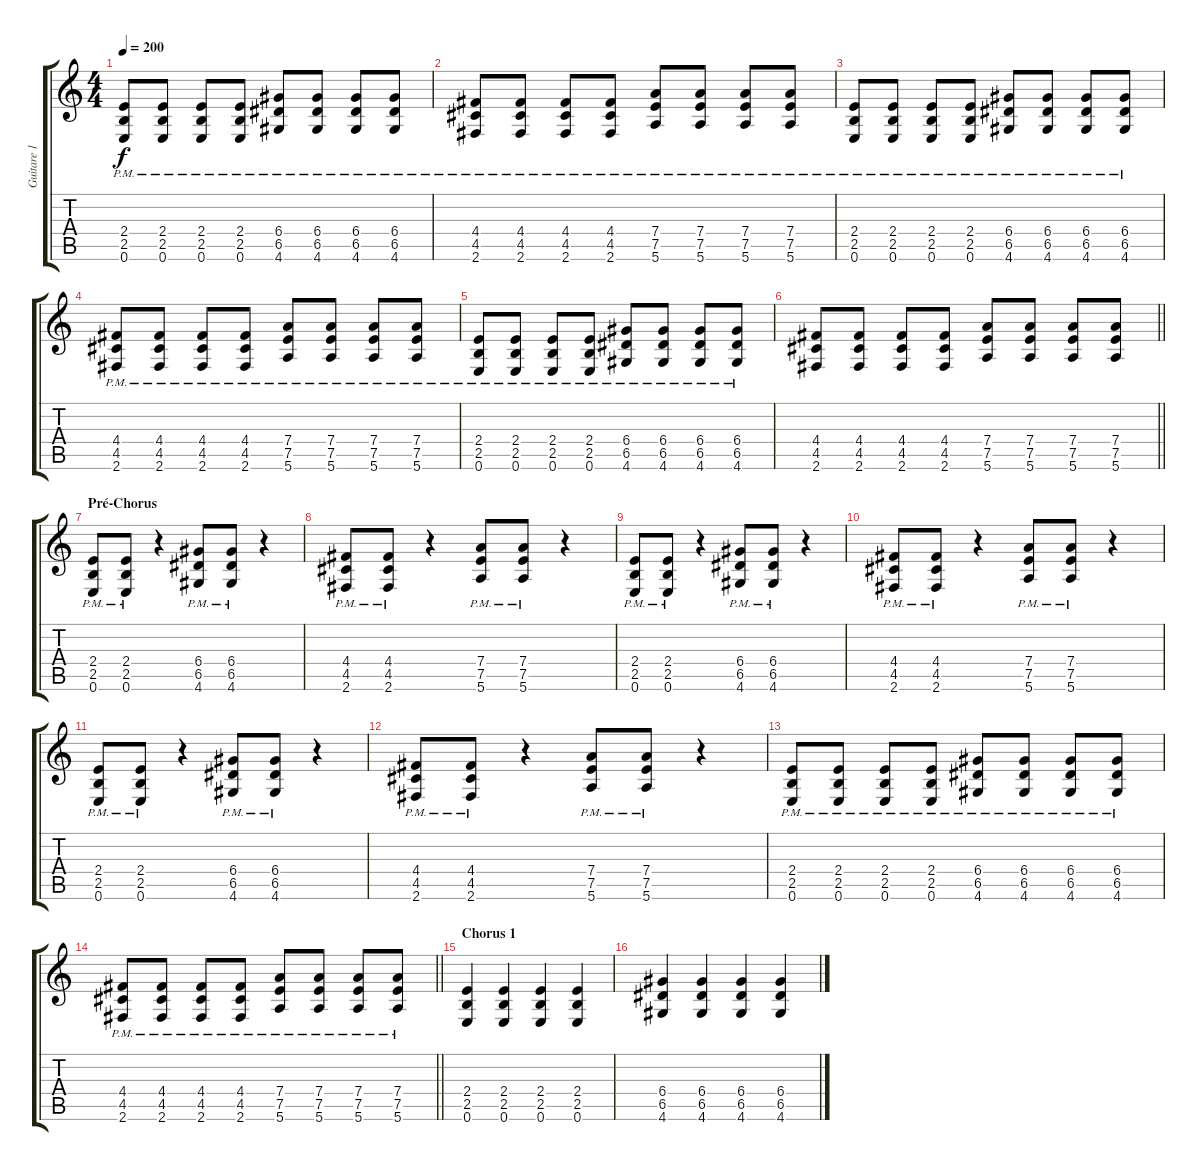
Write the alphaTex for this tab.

\track ("Guitare 1" "Guitare 1") {instrument overdrivenguitar}
\staff {score tabs}
\tuning (E4 B3 G3 D3 A2 E2) {hide}
\ts (4 4)
\tempo 200
\clef g2
\ks c
(2.4{pm} 2.5{pm} 0.6{pm}).8{dy f} (2.4{pm} 2.5{pm} 0.6{pm}).8 (2.4{pm} 2.5{pm} 0.6{pm}).8 (2.4{pm} 2.5{pm} 0.6{pm}).8 (6.4{pm} 6.5{pm} 4.6{pm}).8 (6.4{pm} 6.5{pm} 4.6{pm}).8 (6.4{pm} 6.5{pm} 4.6{pm}).8 (6.4{pm} 6.5{pm} 4.6{pm}).8 |
(4.4{pm} 4.5{pm} 2.6{pm}).8 (4.4{pm} 4.5{pm} 2.6{pm}).8 (4.4{pm} 4.5{pm} 2.6{pm}).8 (4.4{pm} 4.5{pm} 2.6{pm}).8 (7.4{pm} 7.5{pm} 5.6{pm}).8 (7.4{pm} 7.5{pm} 5.6{pm}).8 (7.4{pm} 7.5{pm} 5.6{pm}).8 (7.4{pm} 7.5{pm} 5.6{pm}).8 |
(2.4{pm} 2.5{pm} 0.6{pm}).8 (2.4{pm} 2.5{pm} 0.6{pm}).8 (2.4{pm} 2.5{pm} 0.6{pm}).8 (2.4{pm} 2.5{pm} 0.6{pm}).8 (6.4{pm} 6.5{pm} 4.6{pm}).8 (6.4{pm} 6.5{pm} 4.6{pm}).8 (6.4{pm} 6.5{pm} 4.6{pm}).8 (6.4{pm} 6.5{pm} 4.6{pm}).8 |
(4.4{pm} 4.5{pm} 2.6{pm}).8 (4.4{pm} 4.5{pm} 2.6{pm}).8 (4.4{pm} 4.5{pm} 2.6{pm}).8 (4.4{pm} 4.5{pm} 2.6{pm}).8 (7.4{pm} 7.5{pm} 5.6{pm}).8 (7.4{pm} 7.5{pm} 5.6{pm}).8 (7.4{pm} 7.5{pm} 5.6{pm}).8 (7.4{pm} 7.5{pm} 5.6{pm}).8 |
(2.4{pm} 2.5{pm} 0.6{pm}).8 (2.4{pm} 2.5{pm} 0.6{pm}).8 (2.4{pm} 2.5{pm} 0.6{pm}).8 (2.4{pm} 2.5{pm} 0.6{pm}).8 (6.4{pm} 6.5{pm} 4.6{pm}).8 (6.4{pm} 6.5{pm} 4.6{pm}).8 (6.4{pm} 6.5{pm} 4.6{pm}).8 (6.4{pm} 6.5{pm} 4.6{pm}).8 |
\barLineRight lightlight
(4.4 4.5 2.6).8 (4.4 4.5 2.6).8 (4.4 4.5 2.6).8 (4.4 4.5 2.6).8 (7.4 7.5 5.6).8 (7.4 7.5 5.6).8 (7.4 7.5 5.6).8 (7.4 7.5 5.6).8 |
\section ("" "Pré-Chorus")
(2.4{pm} 2.5{pm} 0.6{pm}).8 (2.4{pm} 2.5{pm} 0.6{pm}).8 r.4 (6.4{pm} 6.5{pm} 4.6{pm}).8 (6.4{pm} 6.5{pm} 4.6{pm}).8 r.4 |
(4.4{pm} 4.5{pm} 2.6{pm}).8 (4.4{pm} 4.5{pm} 2.6{pm}).8 r.4 (7.4{pm} 7.5{pm} 5.6{pm}).8 (7.4{pm} 7.5{pm} 5.6{pm}).8 r.4 |
(2.4{pm} 2.5{pm} 0.6{pm}).8 (2.4{pm} 2.5{pm} 0.6{pm}).8 r.4 (6.4{pm} 6.5{pm} 4.6{pm}).8 (6.4{pm} 6.5{pm} 4.6{pm}).8 r.4 |
(4.4{pm} 4.5{pm} 2.6{pm}).8 (4.4{pm} 4.5{pm} 2.6{pm}).8 r.4 (7.4{pm} 7.5{pm} 5.6{pm}).8 (7.4{pm} 7.5{pm} 5.6{pm}).8 r.4 |
(2.4{pm} 2.5{pm} 0.6{pm}).8 (2.4{pm} 2.5{pm} 0.6{pm}).8 r.4 (6.4{pm} 6.5{pm} 4.6{pm}).8 (6.4{pm} 6.5{pm} 4.6{pm}).8 r.4 |
(4.4{pm} 4.5{pm} 2.6{pm}).8 (4.4{pm} 4.5{pm} 2.6{pm}).8 r.4 (7.4{pm} 7.5{pm} 5.6{pm}).8 (7.4{pm} 7.5{pm} 5.6{pm}).8 r.4 |
(2.4{pm} 2.5{pm} 0.6{pm}).8 (2.4{pm} 2.5{pm} 0.6{pm}).8 (2.4{pm} 2.5{pm} 0.6{pm}).8 (2.4{pm} 2.5{pm} 0.6{pm}).8 (6.4{pm} 6.5{pm} 4.6{pm}).8 (6.4{pm} 6.5{pm} 4.6{pm}).8 (6.4{pm} 6.5{pm} 4.6{pm}).8 (6.4{pm} 6.5{pm} 4.6{pm}).8 |
\barLineRight lightlight
(4.4{pm} 4.5{pm} 2.6{pm}).8 (4.4{pm} 4.5{pm} 2.6{pm}).8 (4.4{pm} 4.5{pm} 2.6{pm}).8 (4.4{pm} 4.5{pm} 2.6{pm}).8 (7.4{pm} 7.5{pm} 5.6{pm}).8 (7.4{pm} 7.5{pm} 5.6{pm}).8 (7.4{pm} 7.5{pm} 5.6{pm}).8 (7.4{pm} 7.5{pm} 5.6{pm}).8 |
\section ("" "Chorus 1")
(2.4 2.5 0.6).4 (2.4 2.5 0.6).4 (2.4 2.5 0.6).4 (2.4 2.5 0.6).4 |
(6.4 6.5 4.6).4 (6.4 6.5 4.6).4 (6.4 6.5 4.6).4 (6.4 6.5 4.6).4
